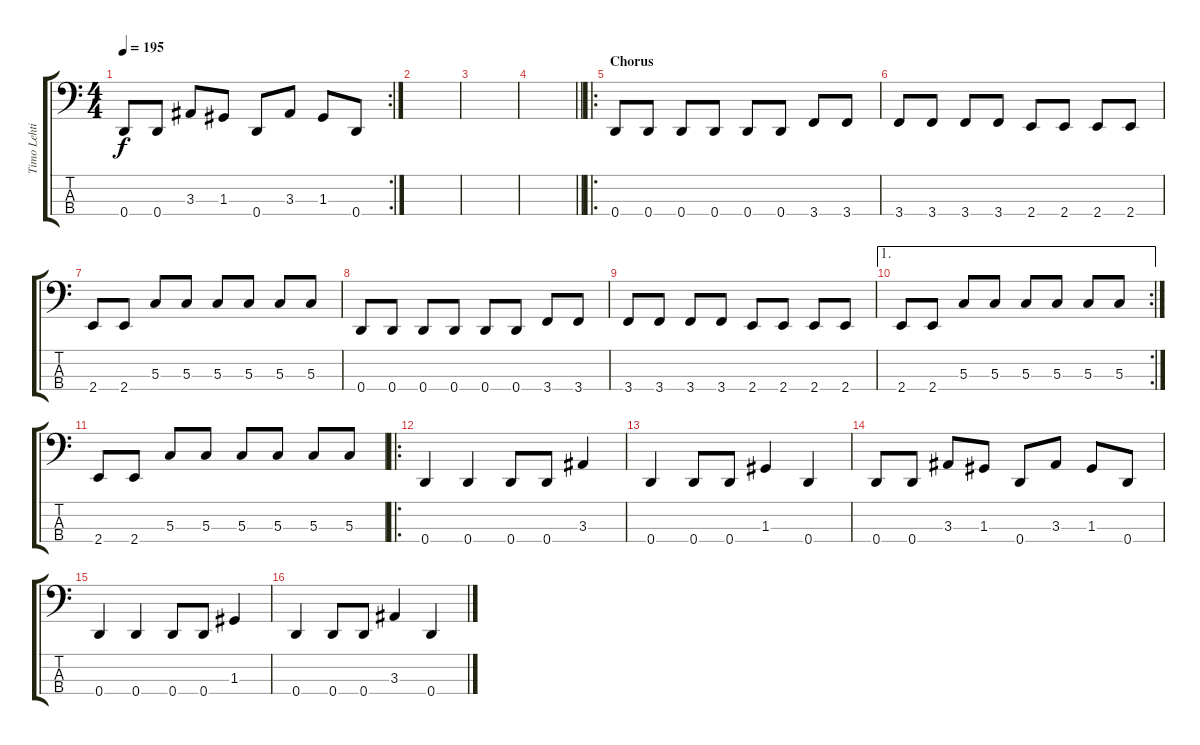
\track ("Timo Lehtinen" "Timo Lehti") {instrument electricbassfinger}
\staff {score tabs}
\tuning (F2 C2 G1 D1) {hide}
\rc 2
\ts (4 4)
\tempo 195
\clef f4
\ks c
0.4.8{dy f} 0.4.8 3.3.8 1.3.8 0.4.8 3.3.8 1.3.8 0.4.8 |
|
|
\barLineRight lightlight
|
\ro
\section ("" "Chorus")
0.4.8 0.4.8 0.4.8 0.4.8 0.4.8 0.4.8 3.4.8 3.4.8 |
3.4.8 3.4.8 3.4.8 3.4.8 2.4.8 2.4.8 2.4.8 2.4.8 |
2.4.8 2.4.8 5.3.8 5.3.8 5.3.8 5.3.8 5.3.8 5.3.8 |
0.4.8 0.4.8 0.4.8 0.4.8 0.4.8 0.4.8 3.4.8 3.4.8 |
3.4.8 3.4.8 3.4.8 3.4.8 2.4.8 2.4.8 2.4.8 2.4.8 |
\ae 1
\rc 2
2.4.8 2.4.8 5.3.8 5.3.8 5.3.8 5.3.8 5.3.8 5.3.8 |
2.4.8 2.4.8 5.3.8 5.3.8 5.3.8 5.3.8 5.3.8 5.3.8 |
\ro
0.4.4 0.4.4 0.4.8 0.4.8 3.3.4 |
0.4.4 0.4.8 0.4.8 1.3.4 0.4.4 |
0.4.8 0.4.8 3.3.8 1.3.8 0.4.8 3.3.8 1.3.8 0.4.8 |
0.4.4 0.4.4 0.4.8 0.4.8 1.3.4 |
0.4.4 0.4.8 0.4.8 3.3.4 0.4.4
